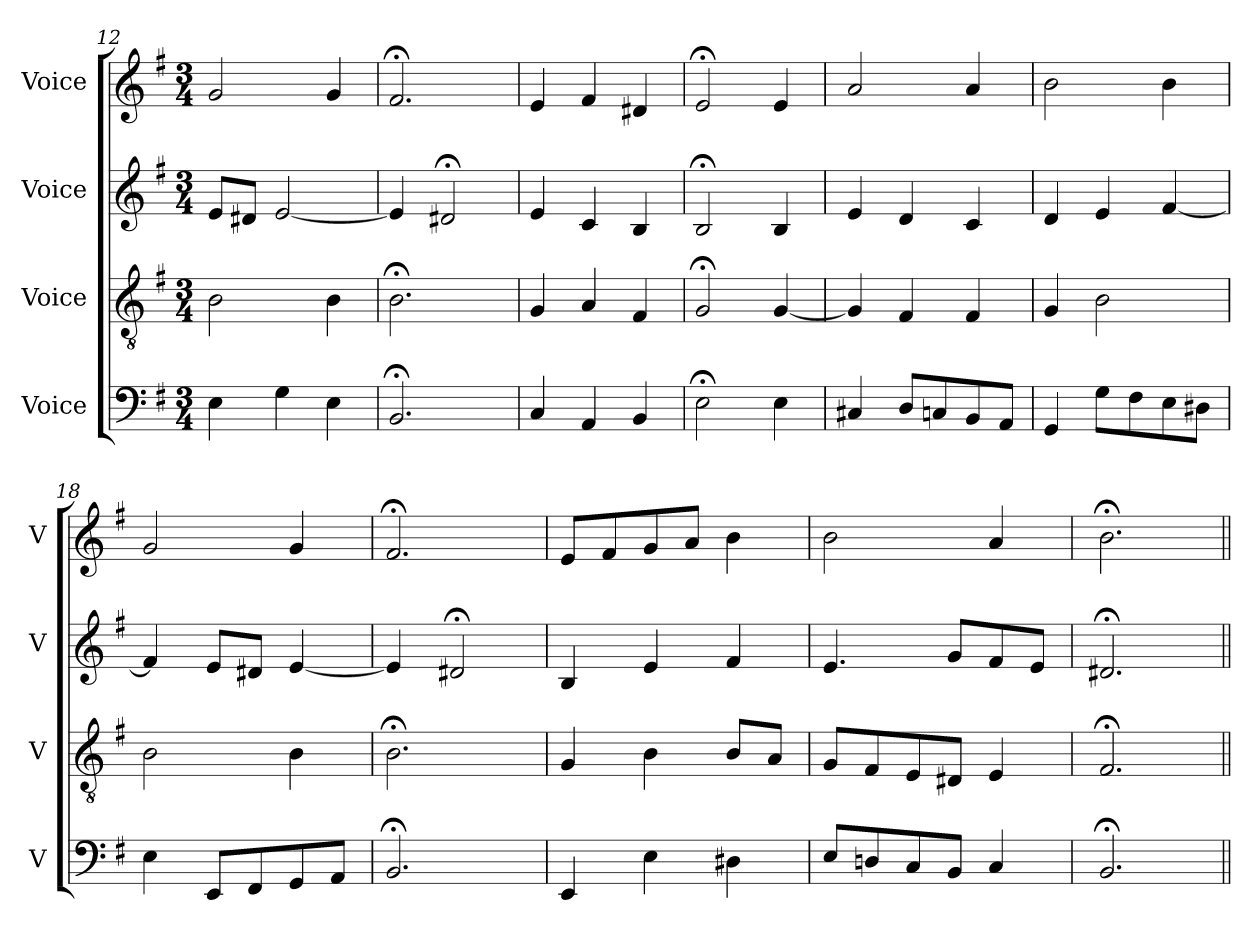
**kern	**kern	**kern	**kern
*part4	*part3	*part2	*part1
*staff4	*staff3	*staff2	*staff1
*I"Voice	*I"Voice	*I"Voice	*I"Voice
*I'V	*I'V	*I'V	*I'V
*clefF4	*clefGv2	*clefG2	*clefG2
*k[f#]	*k[f#]	*k[f#]	*k[f#]
*M3/4	*M3/4	*M3/4	*M3/4
=12	=12	=12	=12
4E\	2B\	8e/L	2g/
.	.	8d#X/J	.
4G\	.	[2e/	.
4E\	4B\	.	4g/
=13	=13	=13	=13
2.BB;/	2.B;\	4e/]	2.f#;/
.	.	2d#X;/	.
!!LO:LB:g=z
=14	=14	=14	=14
4C/	4G/	4e/	4e/
4AA/	4A/	4c/	4f#/
4BB/	4F#/	4B/	4d#X/
=15	=15	=15	=15
2E;\	2G;/	2B;/	2e;/
4E\	[4G/	4B/	4e/
=16	=16	=16	=16
4C#X/	4G/]	4e/	2a/
8D/L	4F#/	4d/	.
8Cn/	.	.	.
8BB/	4F#/	4c/	4a/
8AA/J	.	.	.
=17	=17	=17	=17
4GG/	4G/	4d/	2b\
8G\L	2B\	4e/	.
8F#\	.	.	.
8E\	.	[4f#/	4b\
8D#X\J	.	.	.
=18	=18	=18	=18
4E\	2B\	4f#/]	2g/
8EE/L	.	8e/L	.
8FF#/	.	8d#X/J	.
8GG/	4B\	[4e/	4g/
8AA/J	.	.	.
=19	=19	=19	=19
2.BB;/	2.B;\	4e/]	2.f#;/
.	.	2d#X;/	.
!!LO:PB:g=z
=20	=20	=20	=20
4EE/	4G/	4B/	8e/L
.	.	.	8f#/
4E\	4B\	4e/	8g/
.	.	.	8a/J
4D#X\	8B/L	4f#/	4b\
.	8A/J	.	.
=21	=21	=21	=21
8E/L	8G/L	4.e/	2b\
8Dn/	8F#/	.	.
8C/	8E/	.	.
8BB/J	8D#X/J	8g/L	.
4C/	4E/	8f#/	4a/
.	.	8e/J	.
=22	=22	=22	=22
2.BB;/	2.F#;/	2.d#X;/	2.b;\
=||	=||	=||	=||
*-	*-	*-	*-
